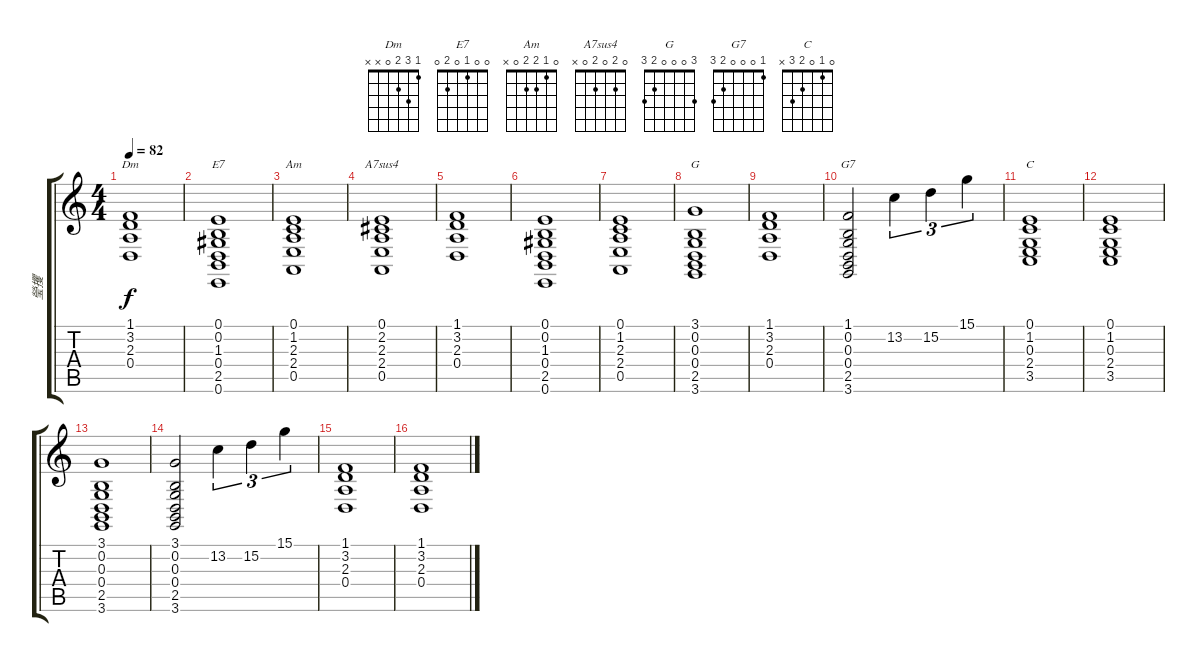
\track ("瑩攫" "瑩攫") {instrument choiraahs}
\staff {score tabs}
\tuning (E4 B3 G3 D3 A2 E2) {hide}
\chord ("Dm" 1 3 2 0 x x)
\chord ("E7" 0 0 1 0 2 0)
\chord ("Am" 0 1 2 2 0 x)
\chord ("A7sus4" 0 2 0 2 0 x)
\chord ("G" 3 0 0 0 2 3)
\chord ("G7" 1 0 0 0 2 3)
\chord ("C" 0 1 0 2 3 x)
\ts (4 4)
\tempo 82
\clef g2
\ks c
(1.1 3.2 2.3 0.4).1{ch "Dm" dy f} |
(0.1 0.2 1.3 0.4 2.5 0.6).1{ch "E7"} |
(0.1 1.2 2.3 2.4 0.5).1{ch "Am"} |
(0.1 2.2 2.3 2.4 0.5).1{ch "A7sus4"} |
(1.1 3.2 2.3 0.4).1 |
(0.1 0.2 1.3 0.4 2.5 0.6).1 |
(0.1 1.2 2.3 2.4 0.5).1{volume 11} |
(3.1 0.2 0.3 0.4 2.5 3.6).1{ch "G"} |
(1.1 3.2 2.3 0.4).1 |
(1.1 0.2 0.3 0.4 2.5 3.6).2{ch "G7"} 13.2.4{tu (3 2)} 15.2.4{tu (3 2)} 15.1.4{tu (3 2)} |
(0.1 1.2 0.3 2.4 3.5).1{ch "C" volume 10 instrument synthvoice} |
(0.1 1.2 0.3 2.4 3.5).1 |
(3.1 0.2 0.3 0.4 2.5 3.6).1 |
(3.1 0.2 0.3 0.4 2.5 3.6).2 13.2.4{tu (3 2)} 15.2.4{tu (3 2)} 15.1.4{tu (3 2)} |
(1.1 3.2 2.3 0.4).1 |
(1.1 3.2 2.3 0.4).1
